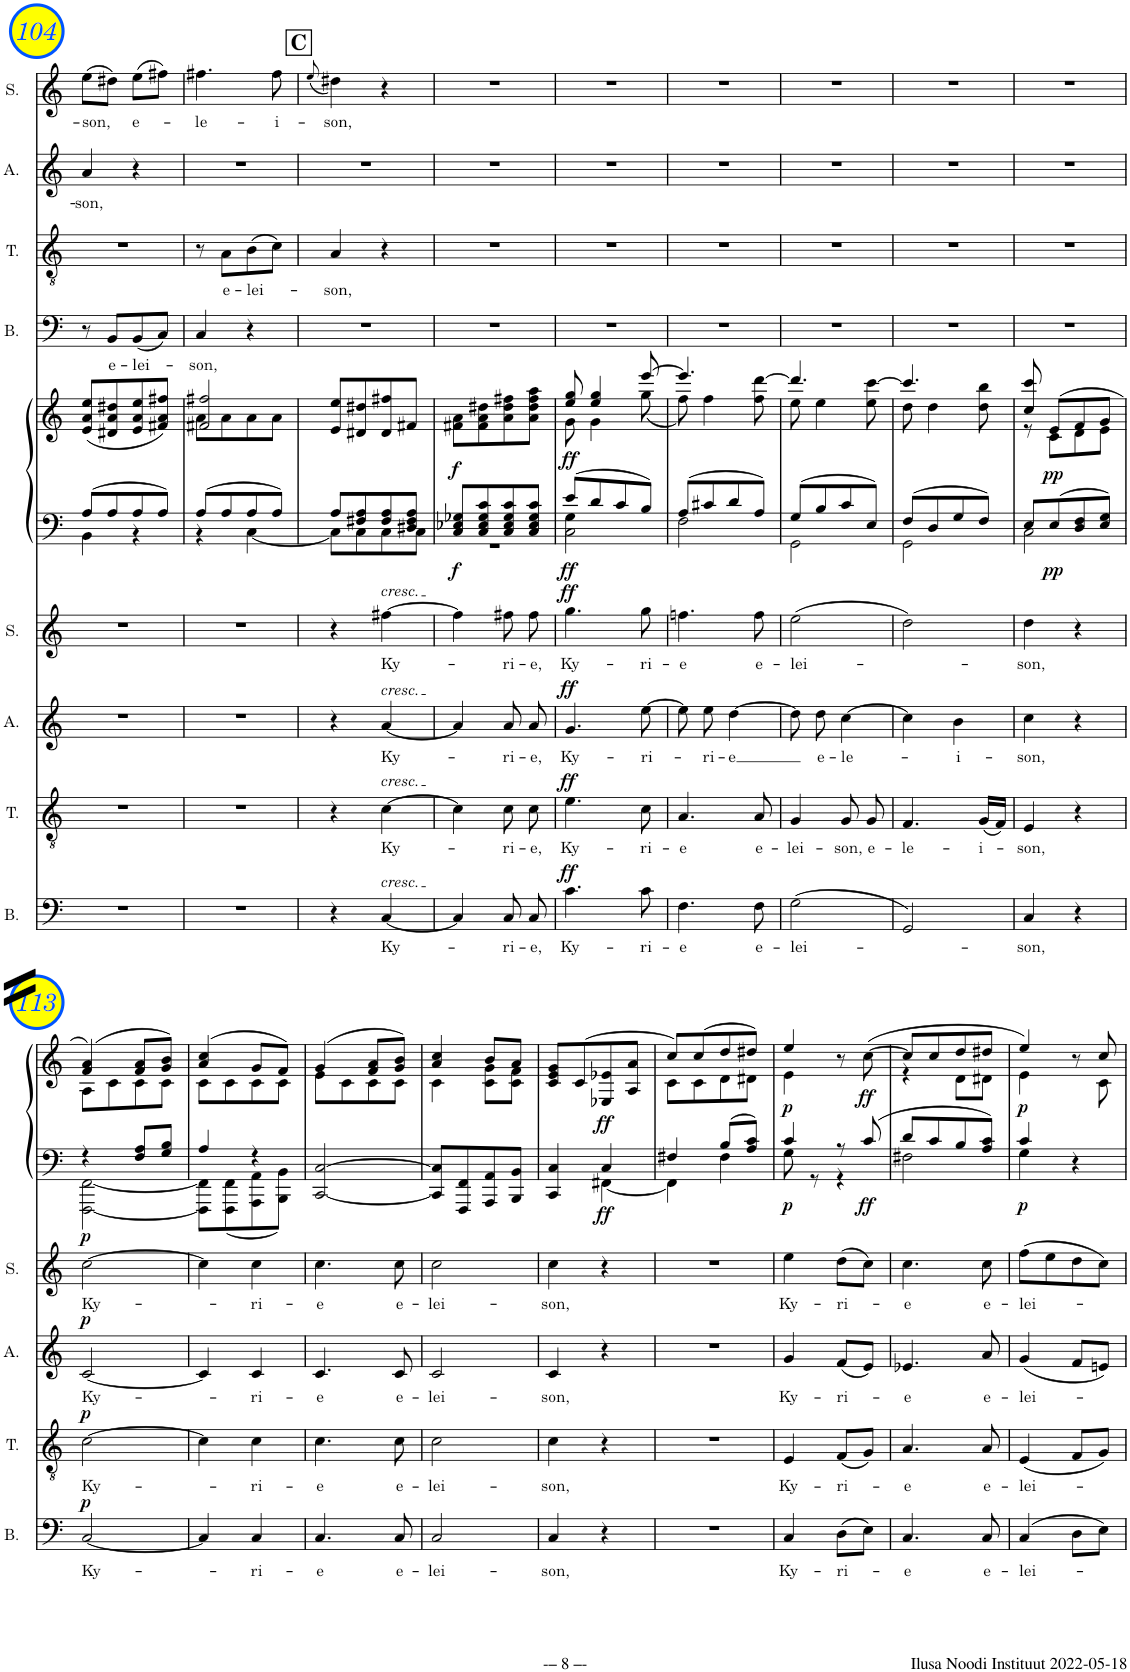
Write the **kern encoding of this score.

**kern	**text	**dynam	**kern	**text	**dynam	**kern	**text	**dynam	**kern	**text	**dynam	**kern	**kern	**dynam	**kern	**text	**kern	**text	**kern	**text	**kern	**text
*part9	*part9	*part9	*part8	*part8	*part8	*part7	*part7	*part7	*part6	*part6	*part6	*part5	*part5	*part5	*part4	*part4	*part3	*part3	*part2	*part2	*part1	*part1
*staff10	*staff10	*staff10	*staff9	*staff9	*staff9	*staff8	*staff8	*staff8	*staff7	*staff7	*staff7	*staff6	*staff5	*staff5/6	*staff4	*staff4	*staff3	*staff3	*staff2	*staff2	*staff1	*staff1
*I"Bass	*	*	*I"Tenor	*	*	*I"Alto	*	*	*I"Soprano	*	*	*I"Piano	*	*	*I"Bass	*	*I"Tenor	*	*I"Alto	*	*I"Soprano	*
*I'B.	*	*	*I'T.	*	*	*I'A.	*	*	*I'S.	*	*	*I'Pno	*	*	*I'B.	*	*I'T.	*	*I'A.	*	*I'S.	*
!!LO:PB:g=z
*clefF4	*	*	*clefGv2	*	*	*clefG2	*	*	*clefG2	*	*	*clefF4	*clefG2	*	*clefF4	*	*clefGv2	*	*clefG2	*	*clefG2	*
*k[]	*	*	*k[]	*	*	*k[]	*	*	*k[]	*	*	*k[]	*k[]	*	*k[]	*	*k[]	*	*k[]	*	*k[]	*
*M2/4	*	*	*M2/4	*	*	*M2/4	*	*	*M2/4	*	*	*M2/4	*M2/4	*	*M2/4	*	*M2/4	*	*M2/4	*	*M2/4	*
=104	=104	=104	=104	=104	=104	=104	=104	=104	=104	=104	=104	=104	=104	=104	=104	=104	=104	=104	=104	=104	=104	=104
*	*	*	*	*	*	*	*	*	*	*	*	*^	*	*	*	*	*	*	*	*	*	*
!	!	!	!	!	!	!	!	!	!	!	!	!	!	!	!	!	!	!	!	!	!LO:LY:b	!	!LO:LY:b
2r	.	.	2r	.	.	2r	.	.	2r	.	.	8A/L	4BB\	(8e/ 8a/ 8ee/L	.	8r	.	2r	.	4a/	-son,	(8ee\L	-son,
!	!	!	!	!	!	!	!	!	!	!	!	!	!	!	!	!	!LO:LY:b	!	!	!	!	!	!
.	.	.	.	.	.	.	.	.	.	.	.	8A/	.	8d#X/ 8a/ 8dd#X/	.	8BB/L	e-	.	.	.	.	8dd#X\J)	.
!	!	!	!	!	!	!	!	!	!	!	!	!	!	!	!	!	!LO:LY:b	!	!	!	!	!	!LO:LY:b
.	.	.	.	.	.	.	.	.	.	.	.	8A/	4r	8e/ 8a/ 8ee/	.	(8BB/	-lei-	.	.	4r	.	(8ee\L	e-
.	.	.	.	.	.	.	.	.	.	.	.	8A/J	.	8f#X/ 8a/ 8ff#X/J)	.	8C/J)	.	.	.	.	.	8ff#X\J)	.
=105	=105	=105	=105	=105	=105	=105	=105	=105	=105	=105	=105	=105	=105	=105	=105	=105	=105	=105	=105	=105	=105	=105	=105
*	*	*	*	*	*	*	*	*	*	*	*	*	*	*^	*	*	*	*	*	*	*	*	*
!	!	!	!	!	!	!	!	!	!	!	!	!	!	!	!	!	!	!LO:LY:b	!	!	!	!	!	!LO:LY:b
2r	.	.	2r	.	.	2r	.	.	2r	.	.	8A/L	4r	2f#X/ 2ff#X/	8a\L	.	4C/	-son,	8r	.	2r	.	4.ff#X\	-le-
!	!	!	!	!	!	!	!	!	!	!	!	!	!	!	!	!	!	!	!	!LO:LY:b	!	!	!	!
.	.	.	.	.	.	.	.	.	.	.	.	8A/	.	.	8a\	.	.	.	8A\L	e-	.	.	.	.
!	!	!	!	!	!	!	!	!	!	!	!	!	!	!	!	!	!	!	!	!LO:LY:b	!	!	!	!
.	.	.	.	.	.	.	.	.	.	.	.	8A/	[4C\	.	8a\	.	4r	.	(8B\	-lei-	.	.	.	.
!	!	!	!	!	!	!	!	!	!	!	!	!	!	!	!	!	!	!	!	!	!	!	!	!LO:LY:b
.	.	.	.	.	.	.	.	.	.	.	.	8A/J	.	.	8a\J	.	.	.	8c\J)	.	.	.	8ff#\	-i-
*	*	*	*	*	*	*	*	*	*	*	*	*	*	*v	*v	*	*	*	*	*	*	*	*	*
!!LO:REH:place=s1:a:B:cj:fs=14:t=C
=106	=106	=106	=106	=106	=106	=106	=106	=106	=106	=106	=106	=106	=106	=106	=106	=106	=106	=106	=106	=106	=106	=106	=106
.	.	.	.	.	.	.	.	.	.	.	.	.	.	.	.	.	.	.	.	.	.	(8qee/	.
!	!	!	!	!	!	!	!	!	!	!	!	!	!	!	!	!	!	!	!LO:LY:b	!	!	!	!LO:LY:b
4r	.	.	4r	.	.	4r	.	.	4r	.	.	8A/L	8C\L]	8e/ 8ee/L	.	2r	.	4A/	-son,	2r	.	4dd#X\)	-son,
.	.	.	.	.	.	.	.	.	.	.	.	8F#X/ 8A/	8C\	8d#X/ 8dd#X/	.	.	.	.	.	.	.	.	.
!	!	!	!	!	!	!	!	!	!LO:TX:a:i:t=cresc.	!	!	!	!	!	!	!	!	!	!	!	!	!	!
!	!	!	!	!	!	!LO:TX:a:i:t=cresc.	!	!	!	!	!	!	!	!	!	!	!	!	!	!	!	!	!
!	!	!	!LO:TX:a:i:t=cresc.	!	!	!	!	!	!	!	!	!	!	!	!	!	!	!	!	!	!	!	!
!LO:TX:a:i:t=cresc.	!	!	!	!	!	!	!	!	!	!	!	!	!	!	!	!	!	!	!	!	!	!	!
!	!LO:LY:b	!	!	!LO:LY:b	!	!	!LO:LY:b	!	!	!LO:LY:b	!	!	!	!	!	!	!	!	!	!	!	!	!
[4C/	Ky-	.	[4c\	Ky-	.	[4a/	Ky-	.	[4ff#X\	Ky-	.	8F#/ 8A/	8C\	8d#/ 8ff#X/	.	.	.	4r	.	.	.	4r	.
.	.	.	.	.	.	.	.	.	.	.	.	8D#X/ 8F#/ 8A/J	8C\J	8f#X/J	.	.	.	.	.	.	.	.	.
=107	=107	=107	=107	=107	=107	=107	=107	=107	=107	=107	=107	=107	=107	=107	=107	=107	=107	=107	=107	=107	=107	=107	=107
!	!	!	!	!	!	!	!	!	!	!	!	!	!	!	!LO:DY:b=2	!	!	!	!	!	!	!	!
!	!	!	!	!	!	!	!	!	!	!	!	!	!	!	!LO:DY:n=1:b	!	!	!	!	!	!	!	!
4C/]	.	.	4c\]	.	.	4a/]	.	.	4ff#\]	.	.	8C/ 8E-X/ 8G-X/L	2r	8f#X\ 8a\L	f f	2r	.	2r	.	2r	.	2r	.
.	.	.	.	.	.	.	.	.	.	.	.	8C/ 8E-/ 8G-/ 8c/	.	8f#\ 8a\ 8dd#X\	.	.	.	.	.	.	.	.	.
!	!LO:LY:b	!	!	!LO:LY:b	!	!	!LO:LY:b	!	!	!LO:LY:b	!	!	!	!	!	!	!	!	!	!	!	!	!
8C/	-ri-	.	8c\	-ri-	.	8a/	-ri-	.	8ff#X\	-ri-	.	8C/ 8E-/ 8G-/ 8c/	.	8a\ 8dd#\ 8ff#X\	.	.	.	.	.	.	.	.	.
!	!LO:LY:b	!	!	!LO:LY:b	!	!	!LO:LY:b	!	!	!LO:LY:b	!	!	!	!	!	!	!	!	!	!	!	!	!
8C/	-e,	.	8c\	-e,	.	8a/	-e,	.	8ff#\	-e,	.	8C/ 8E-/ 8G-/ 8c/J	.	8a\ 8dd#\ 8ff#\ 8aa\J	.	.	.	.	.	.	.	.	.
*	*	*	*	*	*	*	*	*	*	*	*	*v	*v	*	*	*	*	*	*	*	*	*	*
=108	=108	=108	=108	=108	=108	=108	=108	=108	=108	=108	=108	=108	=108	=108	=108	=108	=108	=108	=108	=108	=108	=108
!	!LO:LY:b	!LO:DY:a	!	!LO:LY:b	!LO:DY:a	!	!LO:LY:b	!LO:DY:a	!	!LO:LY:b	!LO:DY:a	!	!	!LO:DY:b=2	!	!	!	!	!	!	!	!
*	*	*	*	*	*	*	*	*	*	*	*	*^	*^	*	*	*	*	*	*	*	*	*
*	*	*	*	*	*	*	*	*	*	*	*	*	*^	*	*	*	*	*	*	*	*	*	*	*
!	!	!	!	!	!	!	!	!	!	!	!	!	!	!	!	!	!LO:DY:n=1:b	!	!	!	!	!	!	!	!
4.c\	Ky-	ff	4.e\	Ky-	ff	4.g/	Ky-	ff	4.gg\	Ky-	ff	8e/L	4G\	2C\	8ee/ 8gg/	8g\	ff ff	2r	.	2r	.	2r	.	2r	.
.	.	.	.	.	.	.	.	.	.	.	.	8d/	.	.	4ee/ 4gg/	4g\	.	.	.	.	.	.	.	.	.
.	.	.	.	.	.	.	.	.	.	.	.	8c/	4ryy	.	.	.	.	.	.	.	.	.	.	.	.
!	!LO:LY:b	!	!	!LO:LY:b	!	!	!LO:LY:b	!	!	!LO:LY:b	!	!	!	!	!	!	!	!	!	!	!	!	!	!	!
8c\	-ri-	.	8c\	-ri-	.	[8ee\	-ri-	.	8gg\	-ri-	.	8B/J	.	.	[8eee/	(8gg\	.	.	.	.	.	.	.	.	.
*	*	*	*	*	*	*	*	*	*	*	*	*v	*v	*v	*	*	*	*	*	*	*	*	*	*	*
=109	=109	=109	=109	=109	=109	=109	=109	=109	=109	=109	=109	=109	=109	=109	=109	=109	=109	=109	=109	=109	=109	=109	=109
!	!LO:LY:b	!	!	!LO:LY:b	!	!	!	!	!	!LO:LY:b	!	!	!	!	!	!	!	!	!	!	!	!	!
*	*	*	*	*	*	*	*	*	*	*	*	*^	*	*	*	*	*	*	*	*	*	*	*
4.F\	-e	.	4.A/	-e	.	8ee\]	.	.	4.ffn\	-e	.	8A/L	2F\	4.eee/]	8ff\)	.	2r	.	2r	.	2r	.	2r	.
!	!	!	!	!	!	!	!LO:LY:b	!	!	!	!	!	!	!	!	!	!	!	!	!	!	!	!	!
.	.	.	.	.	.	8ee\	-ri-	.	.	.	.	8c#X/	.	.	4ff\	.	.	.	.	.	.	.	.	.
!	!	!	!	!	!	!	!LO:LY:b	!	!	!	!	!	!	!	!	!	!	!	!	!	!	!	!	!
.	.	.	.	.	.	[4dd\	-e	.	.	.	.	8d/	.	.	.	.	.	.	.	.	.	.	.	.
!	!LO:LY:b	!	!	!LO:LY:b	!	!	!	!	!	!LO:LY:b	!	!	!	!	!	!	!	!	!	!	!	!	!	!
8F\	e-	.	8A/	e-	.	.	.	.	8ff\	e-	.	8A/J	.	8ff\ [8ddd\	8ryy	.	.	.	.	.	.	.	.	.
=110	=110	=110	=110	=110	=110	=110	=110	=110	=110	=110	=110	=110	=110	=110	=110	=110	=110	=110	=110	=110	=110	=110	=110	=110
!	!LO:LY:b	!	!	!LO:LY:b	!	!	!	!	!	!LO:LY:b	!	!	!	!	!	!	!	!	!	!	!	!	!	!
(2G\	-lei-	.	4G/	-lei-	.	8dd\]	.	.	(2ee\	-lei-	.	8G/L	2GG\	4.ddd/]	8ee\	.	2r	.	2r	.	2r	.	2r	.
!	!	!	!	!	!	!	!LO:LY:b	!	!	!	!	!	!	!	!	!	!	!	!	!	!	!	!	!
.	.	.	.	.	.	8dd\	e-	.	.	.	.	8B/	.	.	4ee\	.	.	.	.	.	.	.	.	.
!	!	!	!	!LO:LY:b	!	!	!LO:LY:b	!	!	!	!	!	!	!	!	!	!	!	!	!	!	!	!	!
.	.	.	8G/	-son,	.	[4cc\	-le-	.	.	.	.	8c/	.	.	.	.	.	.	.	.	.	.	.	.
!	!	!	!	!LO:LY:b	!	!	!	!	!	!	!	!	!	!	!	!	!	!	!	!	!	!	!	!
.	.	.	8G/	e-	.	.	.	.	.	.	.	8E/J	.	8ee\ [8ccc\	8ryy	.	.	.	.	.	.	.	.	.
=111	=111	=111	=111	=111	=111	=111	=111	=111	=111	=111	=111	=111	=111	=111	=111	=111	=111	=111	=111	=111	=111	=111	=111	=111
!	!	!	!	!LO:LY:b	!	!	!	!	!	!	!	!	!	!	!	!	!	!	!	!	!	!	!	!
2GG/)	.	.	4.F/	-le-	.	4cc\]	.	.	2dd\)	.	.	8F/L	2GG\	4.ccc/]	8dd\	.	2r	.	2r	.	2r	.	2r	.
.	.	.	.	.	.	.	.	.	.	.	.	8D/	.	.	4dd\	.	.	.	.	.	.	.	.	.
!	!	!	!	!	!	!	!LO:LY:b	!	!	!	!	!	!	!	!	!	!	!	!	!	!	!	!	!
.	.	.	.	.	.	4b\	-i-	.	.	.	.	8G/	.	.	.	.	.	.	.	.	.	.	.	.
!	!	!	!	!LO:LY:b	!	!	!	!	!	!	!	!	!	!	!	!	!	!	!	!	!	!	!	!
.	.	.	(16G/LL	-i-	.	.	.	.	.	.	.	8F/J	.	8dd\ 8bb\	8ryy	.	.	.	.	.	.	.	.	.
.	.	.	16F/JJ)	.	.	.	.	.	.	.	.	.	.	.	.	.	.	.	.	.	.	.	.	.
=112	=112	=112	=112	=112	=112	=112	=112	=112	=112	=112	=112	=112	=112	=112	=112	=112	=112	=112	=112	=112	=112	=112	=112	=112
!	!LO:LY:b	!	!	!LO:LY:b	!	!	!LO:LY:b	!	!	!LO:LY:b	!	!	!	!	!	!	!	!	!	!	!	!	!	!
4C/	-son,	.	4E/	-son,	.	4cc\	-son,	.	4dd\	-son,	.	8E/L	2C\	8cc/ 8ccc/	8r	.	2r	.	2r	.	2r	.	2r	.
!	!	!	!	!	!	!	!	!	!	!	!	!	!	!	!	!LO:DY:b=2	!	!	!	!	!	!	!	!
!	!	!	!	!	!	!	!	!	!	!	!	!	!	!	!	!LO:DY:n=1:b	!	!	!	!	!	!	!	!
.	.	.	.	.	.	.	.	.	.	.	.	8E/	.	(8e/L	8c\L	pp pp	.	.	.	.	.	.	.	.
4r	.	.	4r	.	.	4r	.	.	4r	.	.	8D/ 8F/	.	8f/	8d\	.	.	.	.	.	.	.	.	.
.	.	.	.	.	.	.	.	.	.	.	.	8E/ 8G/J	.	8g/J	8e\J	.	.	.	.	.	.	.	.	.
!!LO:LB:g=z
=113	=113	=113	=113	=113	=113	=113	=113	=113	=113	=113	=113	=113	=113	=113	=113	=113	=113	=113	=113	=113	=113	=113	=113	=113
!	!LO:LY:b	!LO:DY:a	!	!LO:LY:b	!LO:DY:a	!	!LO:LY:b	!LO:DY:a	!	!LO:LY:b	!LO:DY:a	!	!	!	!	!	!	!	!	!	!	!	!	!
[2C/	Ky-	p	[2c\	Ky-	p	[2c/	Ky-	p	[2cc\	Ky-	p	4r	[2FFF\ [2FF\	(4f/ 4a/)	8A\L	.	2r	.	2r	.	2r	.	2r	.
.	.	.	.	.	.	.	.	.	.	.	.	.	.	.	8c\	.	.	.	.	.	.	.	.	.
.	.	.	.	.	.	.	.	.	.	.	.	8F/ 8A/L	.	8f/ 8a/L	8c\	.	.	.	.	.	.	.	.	.
.	.	.	.	.	.	.	.	.	.	.	.	8G/ 8B/J	.	8g/ 8b/J)	8c\J	.	.	.	.	.	.	.	.	.
=114	=114	=114	=114	=114	=114	=114	=114	=114	=114	=114	=114	=114	=114	=114	=114	=114	=114	=114	=114	=114	=114	=114	=114	=114
4C/]	.	.	4c\]	.	.	4c/]	.	.	4cc\]	.	.	4A/	8FFF\] 8FF\]L	(4a/ 4cc/	8c\L	.	2r	.	2r	.	2r	.	2r	.
.	.	.	.	.	.	.	.	.	.	.	.	.	8FFF\ 8FF\	.	8c\	.	.	.	.	.	.	.	.	.
!	!LO:LY:b	!	!	!LO:LY:b	!	!	!LO:LY:b	!	!	!LO:LY:b	!	!	!	!	!	!	!	!	!	!	!	!	!	!
4C/	-ri-	.	4c\	-ri-	.	4c/	-ri-	.	4cc\	-ri-	.	4r	8AAA\ 8AA\	8g/L	8c\	.	.	.	.	.	.	.	.	.
.	.	.	.	.	.	.	.	.	.	.	.	.	8BBB\ 8BB\J	8f/J)	8c\J	.	.	.	.	.	.	.	.	.
=115	=115	=115	=115	=115	=115	=115	=115	=115	=115	=115	=115	=115	=115	=115	=115	=115	=115	=115	=115	=115	=115	=115	=115	=115
!	!LO:LY:b	!	!	!LO:LY:b	!	!	!LO:LY:b	!	!	!LO:LY:b	!	!	!	!	!	!	!	!	!	!	!	!	!	!
*	*	*	*	*	*	*	*	*	*	*	*	*v	*v	*	*	*	*	*	*	*	*	*	*	*
4.C/	-e	.	4.c\	-e	.	4.c/	-e	.	4.cc\	-e	.	[2CC/ [2C/	(4g/	8e\L	.	2r	.	2r	.	2r	.	2r	.
.	.	.	.	.	.	.	.	.	.	.	.	.	.	8c\	.	.	.	.	.	.	.	.	.
.	.	.	.	.	.	.	.	.	.	.	.	.	8f/ 8a/L	8c\	.	.	.	.	.	.	.	.	.
!	!LO:LY:b	!	!	!LO:LY:b	!	!	!LO:LY:b	!	!	!LO:LY:b	!	!	!	!	!	!	!	!	!	!	!	!	!
8C/	e-	.	8c\	e-	.	8c/	e-	.	8cc\	e-	.	.	8g/ 8b/J)	8c\J	.	.	.	.	.	.	.	.	.
=116	=116	=116	=116	=116	=116	=116	=116	=116	=116	=116	=116	=116	=116	=116	=116	=116	=116	=116	=116	=116	=116	=116	=116
!	!LO:LY:b	!	!	!LO:LY:b	!	!	!LO:LY:b	!	!	!LO:LY:b	!	!	!	!	!	!	!	!	!	!	!	!	!
2C/	-lei-	.	2c\	-lei-	.	2c/	-lei-	.	2cc\	-lei-	.	8CC/] 8C/]L	4a/ 4cc/	4c\	.	2r	.	2r	.	2r	.	2r	.
.	.	.	.	.	.	.	.	.	.	.	.	8FFF/ 8FF/	.	.	.	.	.	.	.	.	.	.	.
.	.	.	.	.	.	.	.	.	.	.	.	8AAA/ 8AA/	8b/L	8c\ 8g\L	.	.	.	.	.	.	.	.	.
.	.	.	.	.	.	.	.	.	.	.	.	8BBB/ 8BB/J	8a/J	8c\ 8f\J	.	.	.	.	.	.	.	.	.
=117	=117	=117	=117	=117	=117	=117	=117	=117	=117	=117	=117	=117	=117	=117	=117	=117	=117	=117	=117	=117	=117	=117	=117
!	!LO:LY:b	!	!	!LO:LY:b	!	!	!LO:LY:b	!	!	!LO:LY:b	!	!	!	!	!	!	!	!	!	!	!	!	!
*	*	*	*	*	*	*	*	*	*	*	*	*^	*v	*v	*	*	*	*	*	*	*	*	*
4C/	-son,	.	4c\	-son,	.	4c/	-son,	.	4cc\	-son,	.	4CC/ 4C/	4ryy	8c/ 8e/ 8g/L	.	2r	.	2r	.	2r	.	2r	.
.	.	.	.	.	.	.	.	.	.	.	.	.	.	(>8c/	.	.	.	.	.	.	.	.	.
!	!	!	!	!	!	!	!	!	!	!	!	!	!	!	!LO:DY:b=2	!	!	!	!	!	!	!	!
!	!	!	!	!	!	!	!	!	!	!	!	!	!	!	!LO:DY:n=1:b	!	!	!	!	!	!	!	!
4r	.	.	4r	.	.	4r	.	.	4r	.	.	4C/	[4FF#X\	8E-X/ 8e-X/	ff ff	.	.	.	.	.	.	.	.
.	.	.	.	.	.	.	.	.	.	.	.	.	.	8A/ 8a/J	.	.	.	.	.	.	.	.	.
=118	=118	=118	=118	=118	=118	=118	=118	=118	=118	=118	=118	=118	=118	=118	=118	=118	=118	=118	=118	=118	=118	=118	=118
*	*	*	*	*	*	*	*	*	*	*	*	*	*	*^	*	*	*	*	*	*	*	*	*
2r	.	.	2r	.	.	2r	.	.	2r	.	.	4F#X/	4FF#\]	8cc/L)	8c\L	.	2r	.	2r	.	2r	.	2r	.
.	.	.	.	.	.	.	.	.	.	.	.	.	.	(8cc/	8c\	.	.	.	.	.	.	.	.	.
.	.	.	.	.	.	.	.	.	.	.	.	8B/L	4F#\	8dd/	8d\	.	.	.	.	.	.	.	.	.
.	.	.	.	.	.	.	.	.	.	.	.	8A/ 8c/J	.	8dd#X/J)	8d#X\J	.	.	.	.	.	.	.	.	.
=119	=119	=119	=119	=119	=119	=119	=119	=119	=119	=119	=119	=119	=119	=119	=119	=119	=119	=119	=119	=119	=119	=119	=119	=119
!	!LO:LY:b	!	!	!LO:LY:b	!	!	!LO:LY:b	!	!	!LO:LY:b	!	!	!	!	!	!LO:DY:b=2	!	!	!	!	!	!	!	!
!	!	!	!	!	!	!	!	!	!	!	!	!	!	!	!	!LO:DY:n=1:b	!	!	!	!	!	!	!	!
4C/	Ky-	.	4E/	Ky-	.	4g/	Ky-	.	4ee\	Ky-	.	4c/	8G\	4ee/	4e\	p p	2r	.	2r	.	2r	.	2r	.
.	.	.	.	.	.	.	.	.	.	.	.	.	8r	.	.	.	.	.	.	.	.	.	.	.
!	!LO:LY:b	!	!	!LO:LY:b	!	!	!LO:LY:b	!	!	!LO:LY:b	!	!	!	!	!	!	!	!	!	!	!	!	!	!
(8D\L	-ri-	.	(8F/L	-ri-	.	(8f/L	-ri-	.	(8dd\L	-ri-	.	8r	4r	8r	4ryy	.	.	.	.	.	.	.	.	.
!	!	!	!	!	!	!	!	!	!	!	!	!	!	!	!	!LO:DY:n=2:b=2	!	!	!	!	!	!	!	!
!	!	!	!	!	!	!	!	!	!	!	!	!	!	!	!	!LO:DY:n=3:b	!	!	!	!	!	!	!	!
8E\J)	.	.	8G/J)	.	.	8e/J)	.	.	8cc\J)	.	.	8c/	.	([8cc\	.	ff ff	.	.	.	.	.	.	.	.
=120	=120	=120	=120	=120	=120	=120	=120	=120	=120	=120	=120	=120	=120	=120	=120	=120	=120	=120	=120	=120	=120	=120	=120	=120
!	!LO:LY:b	!	!	!LO:LY:b	!	!	!LO:LY:b	!	!	!LO:LY:b	!	!	!	!	!	!	!	!	!	!	!	!	!	!
4.C/	-e	.	4.A/	-e	.	4.e-X/	-e	.	4.cc\	-e	.	8d/L	2F#X\	8cc/L]	4r	.	2r	.	2r	.	2r	.	2r	.
.	.	.	.	.	.	.	.	.	.	.	.	8c/	.	8cc/	.	.	.	.	.	.	.	.	.	.
.	.	.	.	.	.	.	.	.	.	.	.	8B/	.	8dd/	8d\L	.	.	.	.	.	.	.	.	.
!	!LO:LY:b	!	!	!LO:LY:b	!	!	!LO:LY:b	!	!	!LO:LY:b	!	!	!	!	!	!	!	!	!	!	!	!	!	!
8C/	e-	.	8A/	e-	.	8a/	e-	.	8cc\	e-	.	8A/ 8c/J	.	8dd#X/J	8d#X\J	.	.	.	.	.	.	.	.	.
=121	=121	=121	=121	=121	=121	=121	=121	=121	=121	=121	=121	=121	=121	=121	=121	=121	=121	=121	=121	=121	=121	=121	=121	=121
!	!LO:LY:b	!	!	!LO:LY:b	!	!	!LO:LY:b	!	!	!LO:LY:b	!	!	!	!	!	!LO:DY:b=2	!	!	!	!	!	!	!	!
!	!	!	!	!	!	!	!	!	!	!	!	!	!	!	!	!LO:DY:n=1:b	!	!	!	!	!	!	!	!
(4C/	-lei-	.	(4E/	-lei-	.	(4g/	-lei-	.	(8ff\L	-lei-	.	4c/	4G\	4ee/)	4e\	p p	2r	.	2r	.	2r	.	2r	.
.	.	.	.	.	.	.	.	.	8ee\	.	.	.	.	.	.	.	.	.	.	.	.	.	.	.
8D\L	.	.	8F/L	.	.	8f/L	.	.	8dd\	.	.	4r	4ryy	8r	8ryy	.	.	.	.	.	.	.	.	.
8E\J)	.	.	8G/J)	.	.	8en/J)	.	.	8cc\J)	.	.	.	.	8cc/	8c\	.	.	.	.	.	.	.	.	.
*	*	*	*	*	*	*	*	*	*	*	*	*v	*v	*	*	*	*	*	*	*	*	*	*	*
*	*	*	*	*	*	*	*	*	*	*	*	*	*v	*v	*	*	*	*	*	*	*	*	*
=	=	=	=	=	=	=	=	=	=	=	=	=	=	=	=	=	=	=	=	=	=	=
*-	*-	*-	*-	*-	*-	*-	*-	*-	*-	*-	*-	*-	*-	*-	*-	*-	*-	*-	*-	*-	*-	*-
